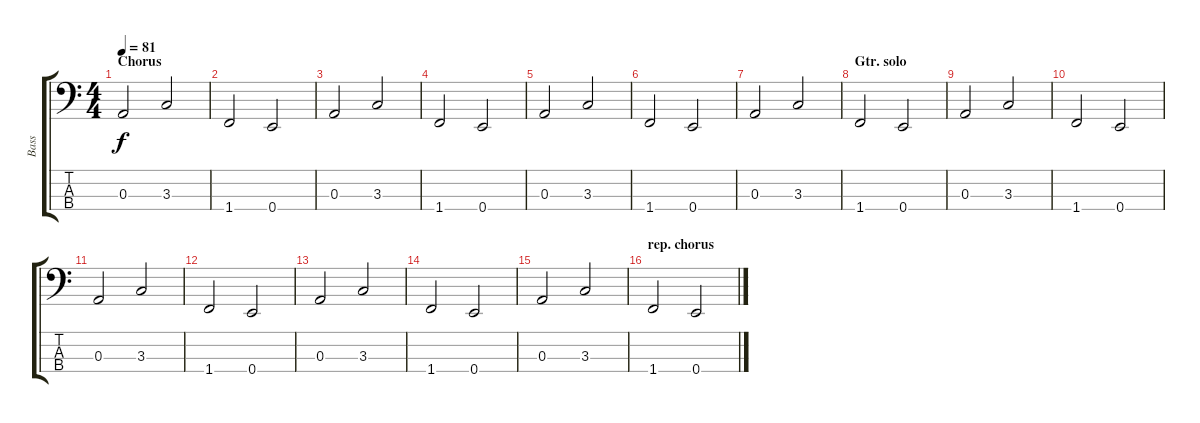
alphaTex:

\track ("Bass" "Bass") {instrument electricbassfinger}
\staff {score tabs}
\tuning (G2 D2 A1 E1) {hide}
\ts (4 4)
\section ("" "Chorus")
\tempo 81
\clef f4
\ks c
0.3.2{dy f} 3.3.2 |
1.4.2 0.4.2 |
0.3.2 3.3.2 |
1.4.2 0.4.2 |
0.3.2 3.3.2 |
1.4.2 0.4.2 |
0.3.2 3.3.2 |
\section ("" "Gtr. solo")
1.4.2 0.4.2 |
0.3.2 3.3.2 |
1.4.2 0.4.2 |
0.3.2 3.3.2 |
1.4.2 0.4.2 |
0.3.2 3.3.2 |
1.4.2 0.4.2 |
0.3.2 3.3.2 |
\section ("" "rep. chorus")
1.4.2 0.4.2
